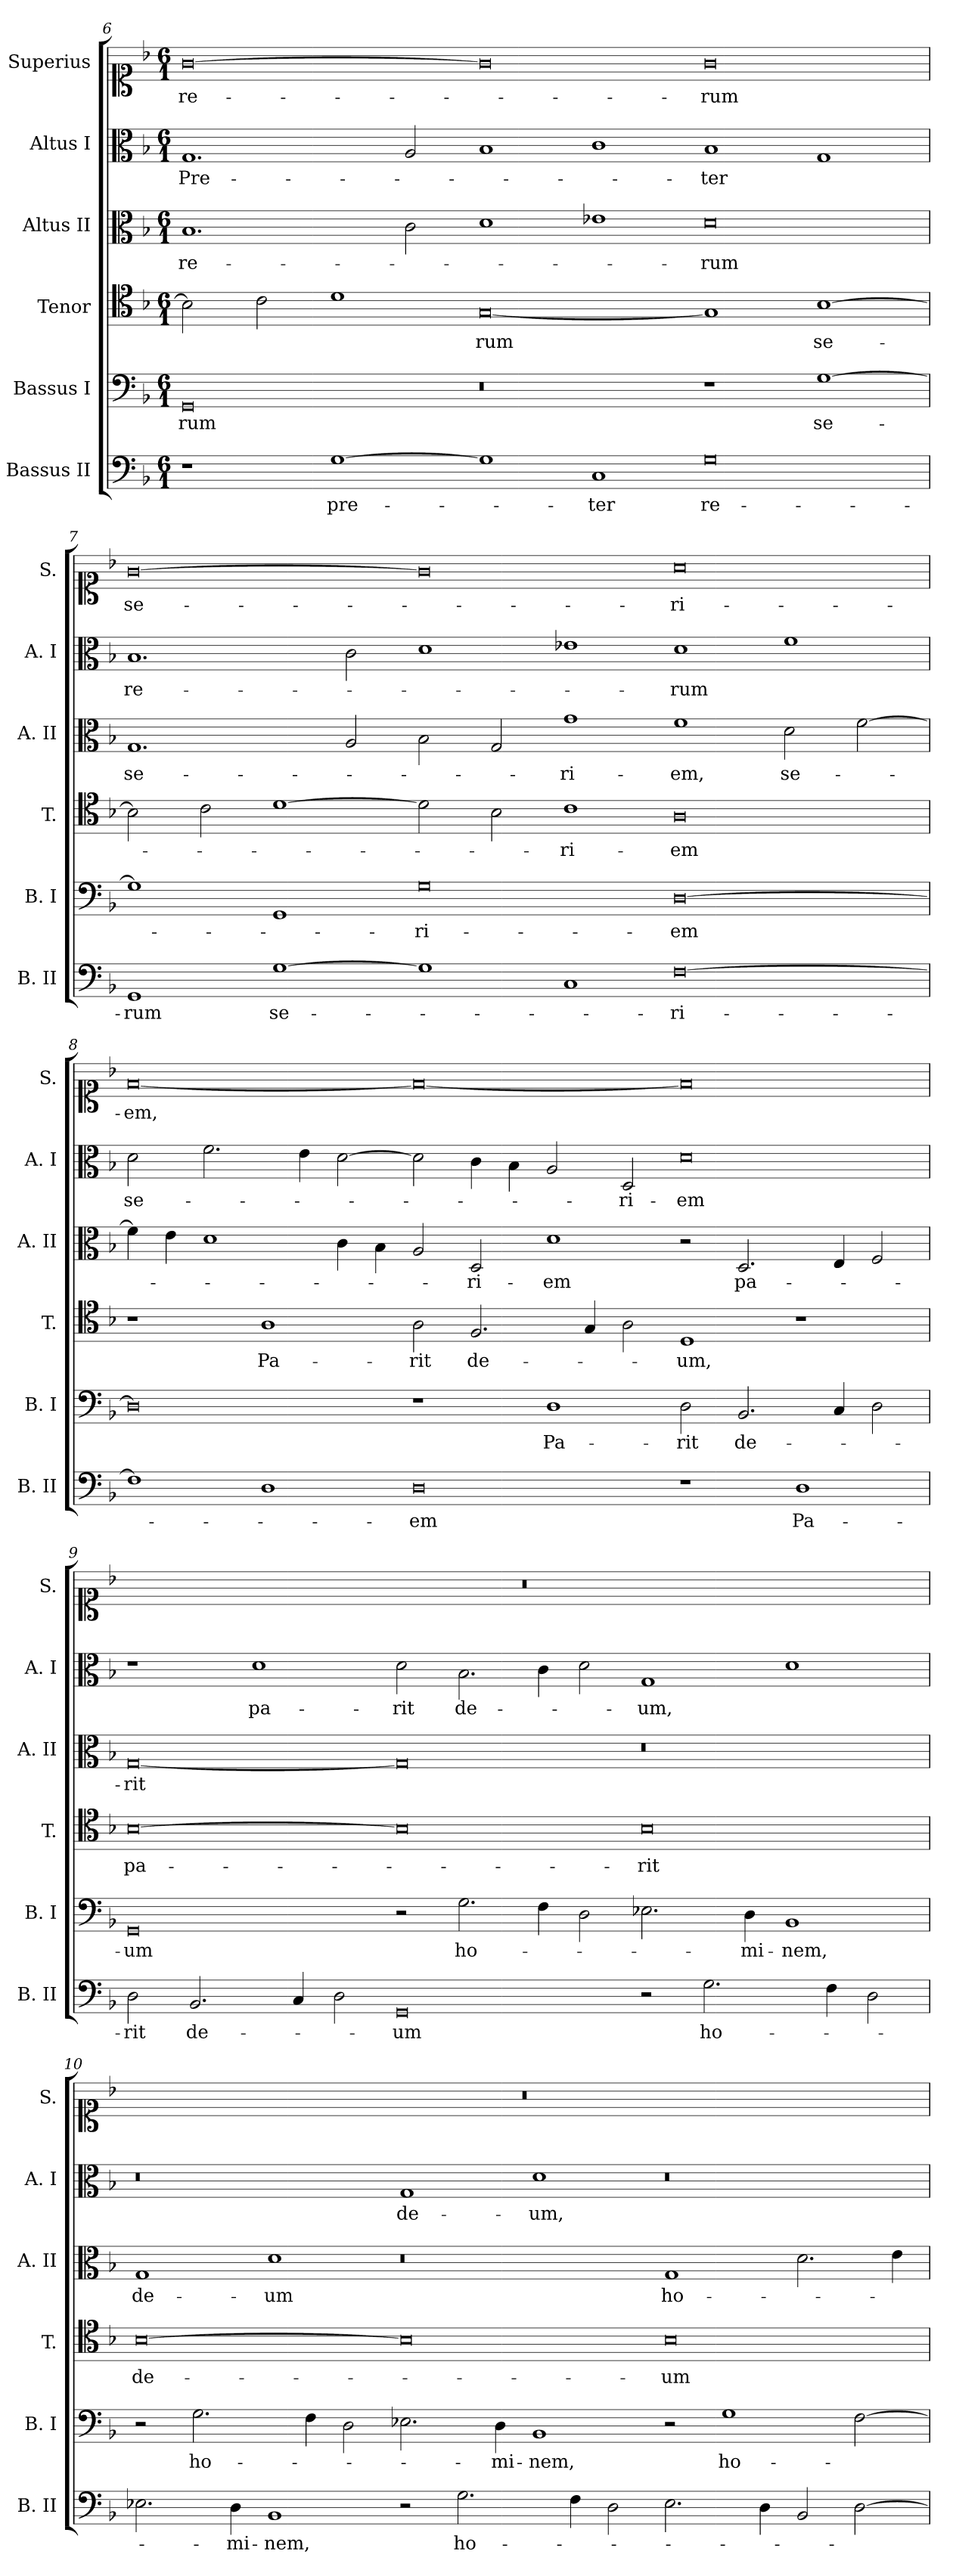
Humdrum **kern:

**kern	**text	**kern	**text	**kern	**text	**kern	**text	**kern	**text	**kern	**text
*part6	*part6	*part5	*part5	*part4	*part4	*part3	*part3	*part2	*part2	*part1	*part1
*staff6	*staff6	*staff5	*staff5	*staff4	*staff4	*staff3	*staff3	*staff2	*staff2	*staff1	*staff1
*I"Bassus II	*	*I"Bassus I	*	*I"Tenor	*	*I"Altus II	*	*I"Altus I	*	*I"Superius	*
*I'B. II	*	*I'B.  I	*	*I'T.	*	*I'A. II	*	*I'A. I	*	*I'S.	*
!!LO:PB:g=z
*clefF4	*	*clefF4	*	*clefC4	*	*clefC3	*	*clefC3	*	*clefC1	*
*k[b-]	*	*k[b-]	*	*k[b-]	*	*k[b-]	*	*k[b-]	*	*k[b-]	*
*F:	*	*F:	*	*F:	*	*F:	*	*F:	*	*F:	*
*M6/1	*	*M6/1	*	*M6/1	*	*M6/1	*	*M6/1	*	*M6/1	*
=6	=6	=6	=6	=6	=6	=6	=6	=6	=6	=6	=6
1r	.	0GG	-rum	2B-\]	.	1.B-	re-	1.G	Pre-	[0g	re-
.	.	.	.	2c\	.	.	.	.	.	.	.
[1G	pre-	.	.	1d	.	.	.	.	.	.	.
.	.	.	.	.	.	2c\	.	2A/	.	.	.
1G]	.	0r	.	[0G	-rum	1d	.	1B-	.	0g]	.
1C	-ter	.	.	.	.	1e-i	.	1c	.	.	.
0G	re-	1r	.	1G]	.	0d	-rum	1B-	-ter	0g	-rum
.	.	[1G	se-	[1B-	se-	.	.	1G	.	.	.
=7	=7	=7	=7	=7	=7	=7	=7	=7	=7	=7	=7
1GG	-rum	1G]	.	2B-\]	.	1.G	se-	1.B-	re-	[0g	se-
.	.	.	.	2c\	.	.	.	.	.	.	.
[1G	se-	1GG	.	[1d	.	.	.	.	.	.	.
.	.	.	.	.	.	2A/	.	2c\	.	.	.
1G]	.	0G	-ri-	2d\]	.	2B-\	.	1d	.	0g]	.
.	.	.	.	2B-\	.	2G/	.	.	.	.	.
1C	.	.	.	1c	-ri-	1g	-ri-	1e-i	.	.	.
[0F	-ri-	[0D	-em	0A	-em	1f	-em,	1d	-rum	0a	-ri-
.	.	.	.	.	.	2d\	se-	1f	.	.	.
.	.	.	.	.	.	[2f\	.	.	.	.	.
!!LO:LB:g=z
=8	=8	=8	=8	=8	=8	=8	=8	=8	=8	=8	=8
1F]	.	0D]	.	1r	.	4f\]	.	2d\	se-	[0f	-em,
.	.	.	.	.	.	4e\	.	.	.	.	.
.	.	.	.	.	.	1d	.	2.f\	.	.	.
1D	.	.	.	1A	Pa-	.	.	.	.	.	.
.	.	.	.	.	.	.	.	4e\	.	.	.
.	.	.	.	.	.	4c\	.	[2d\	.	.	.
.	.	.	.	.	.	4B-\	.	.	.	.	.
0D	em	1r	.	2A\	-rit	2A/	.	2d\]	.	0f_	.
.	.	.	.	2.F/	de-	2D/	-ri-	4c\	.	.	.
.	.	.	.	.	.	.	.	4B-\	.	.	.
.	.	1D	Pa-	.	.	1d	-em	2A/	.	.	.
.	.	.	.	4G/	.	.	.	.	.	.	.
.	.	.	.	2A\	.	.	.	2D/	-ri-	.	.
1r	.	2D\	-rit	1D	-um,	2r	.	0d	-em	0f]	.
.	.	2.BB-/	de-	.	.	2.D/	pa-	.	.	.	.
1D	Pa-	.	.	1r	.	.	.	.	.	.	.
.	.	4C/	.	.	.	4E/	.	.	.	.	.
.	.	2D\	.	.	.	2F/	.	.	.	.	.
=9	=9	=9	=9	=9	=9	=9	=9	=9	=9	=9	=9
2D\	-rit	0GG	-um	[0B-	pa-	[0G	-rit	1r	.	00.r	.
2.BB-/	de-	.	.	.	.	.	.	.	.	.	.
.	.	.	.	.	.	.	.	1d	pa-	.	.
4C/	.	.	.	.	.	.	.	.	.	.	.
2D\	.	.	.	.	.	.	.	.	.	.	.
0GG	-um	2r	.	0B-]	.	0G]	.	2d\	-rit	.	.
.	.	2.G\	ho-	.	.	.	.	2.B-\	de-	.	.
.	.	4F\	.	.	.	.	.	4c\	.	.	.
.	.	2D\	.	.	.	.	.	2d\	.	.	.
2r	.	2.E-X\	.	0B-	-rit	0r	.	1G	-um,	.	.
2.G\	ho-	.	.	.	.	.	.	.	.	.	.
.	.	4D\	-mi-	.	.	.	.	.	.	.	.
.	.	1BB-	-nem,	.	.	.	.	1d	.	.	.
4F\	.	.	.	.	.	.	.	.	.	.	.
2D\	.	.	.	.	.	.	.	.	.	.	.
!!LO:LB:g=z
=10	=10	=10	=10	=10	=10	=10	=10	=10	=10	=10	=10
2.E-i\	.	2r	.	[0B-	de-	1G	de-	0r	.	00.r	.
.	.	2.G\	ho-	.	.	.	.	.	.	.	.
4D\	-mi-	.	.	.	.	.	.	.	.	.	.
1BB-	-nem,	.	.	.	.	1d	-um	.	.	.	.
.	.	4F\	.	.	.	.	.	.	.	.	.
.	.	2D\	.	.	.	.	.	.	.	.	.
2r	.	2.E-i\	.	0B-]	.	0r	.	1G	de-	.	.
2.G\	ho-	.	.	.	.	.	.	.	.	.	.
.	.	4D\	-mi-	.	.	.	.	.	.	.	.
.	.	1BB-	-nem,	.	.	.	.	1d	-um,	.	.
4F\	.	.	.	.	.	.	.	.	.	.	.
2D\	.	.	.	.	.	.	.	.	.	.	.
2.E-i\	.	2r	.	0B-	-um	1G	ho-	0r	.	.	.
.	.	1G	ho-	.	.	.	.	.	.	.	.
4D\	.	.	.	.	.	.	.	.	.	.	.
2BB-/	.	.	.	.	.	2.d\	.	.	.	.	.
[2D\	.	[2F\	.	.	.	.	.	.	.	.	.
.	.	.	.	.	.	4e\	.	.	.	.	.
=	=	=	=	=	=	=	=	=	=	=	=
*-	*-	*-	*-	*-	*-	*-	*-	*-	*-	*-	*-
